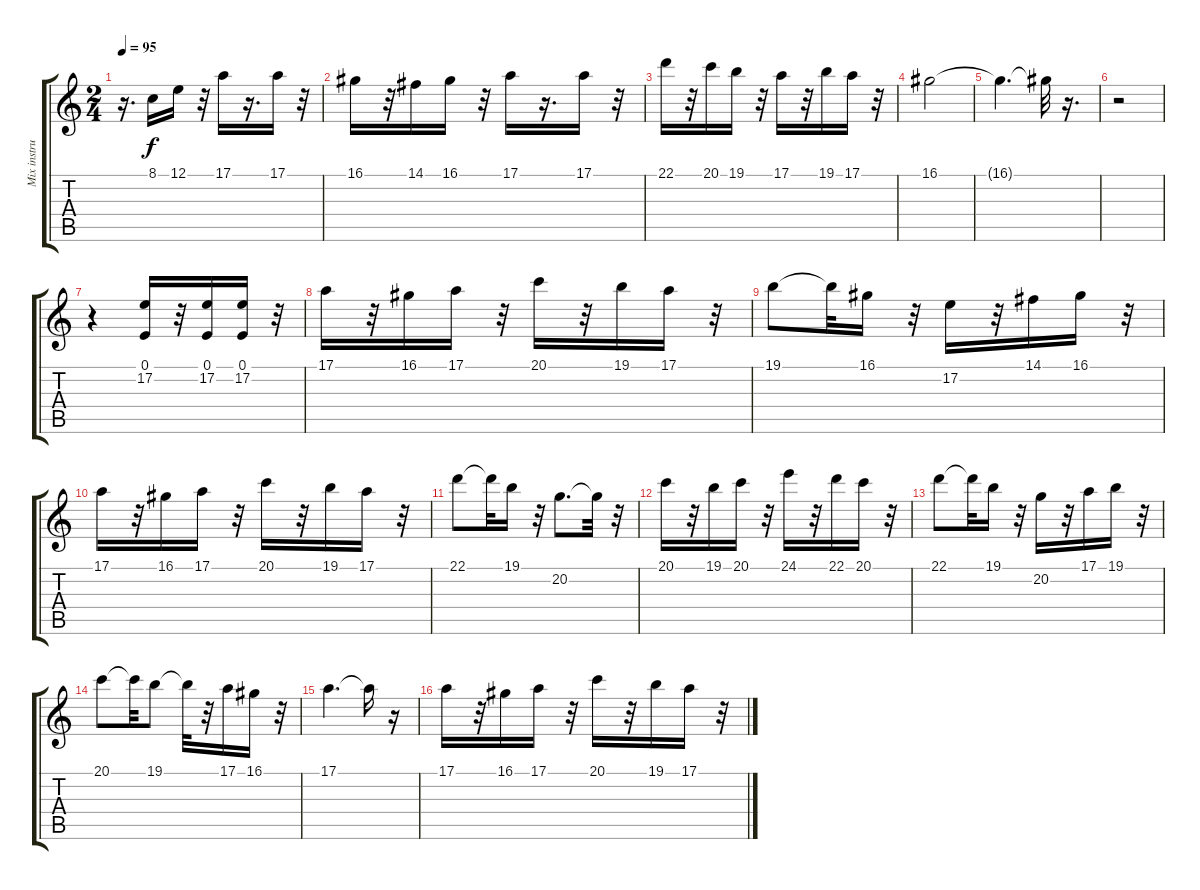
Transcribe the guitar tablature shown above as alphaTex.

\track ("Mix instrument 2" "Mix instru") {instrument piccolo}
\staff {score tabs}
\tuning (E4 B3 G3 D3 A2 E2) {hide}
\ts (2 4)
\tempo 95
\clef g2
\ks c
r.16{d dy f} 8.1.16{instrument trumpet} 12.1.16 r.32 17.1.16 r.16{d} 17.1.16 r.32 |
16.1.16 r.32 14.1.16 16.1.16 r.32 17.1.16 r.16{d} 17.1.16 r.32 |
22.1.16 r.32 20.1.16 19.1.16 r.32 17.1.16 r.32 19.1.16 17.1.16 r.32 |
16.1.2 |
16.1{t}.4{d} 16.1{t}.32 r.16{d} |
r.2 |
r.4 (0.1 17.2).16 r.32 (0.1 17.2).16 (0.1 17.2).16 r.32 |
17.1.16{instrument tremolostrings} r.32 16.1.16 17.1.16 r.32 20.1.16 r.32 19.1.16 17.1.16 r.32 |
19.1.8 19.1{t}.32 16.1.16 r.32 17.2.16 r.32 14.1.16 16.1.16 r.32 |
17.1.16 r.32 16.1.16 17.1.16 r.32 20.1.16 r.32 19.1.16 17.1.16 r.32 |
22.1.8 22.1{t}.32 19.1.16 r.32 20.2.8{d} 20.2{t}.32 r.32 |
20.1.16 r.32 19.1.16 20.1.16 r.32 24.1.16 r.32 22.1.16 20.1.16 r.32 |
22.1.8 22.1{t}.32 19.1.16 r.32 20.2.16 r.32 17.1.16 19.1.16 r.32 |
20.1.8 20.1{t}.32 19.1.8 19.1{t}.32 r.32 17.1.16 16.1.16 r.32 |
17.1.4{d} 17.1{t}.16 r.16 |
17.1.16 r.32 16.1.16 17.1.16 r.32 20.1.16 r.32 19.1.16 17.1.16 r.32
